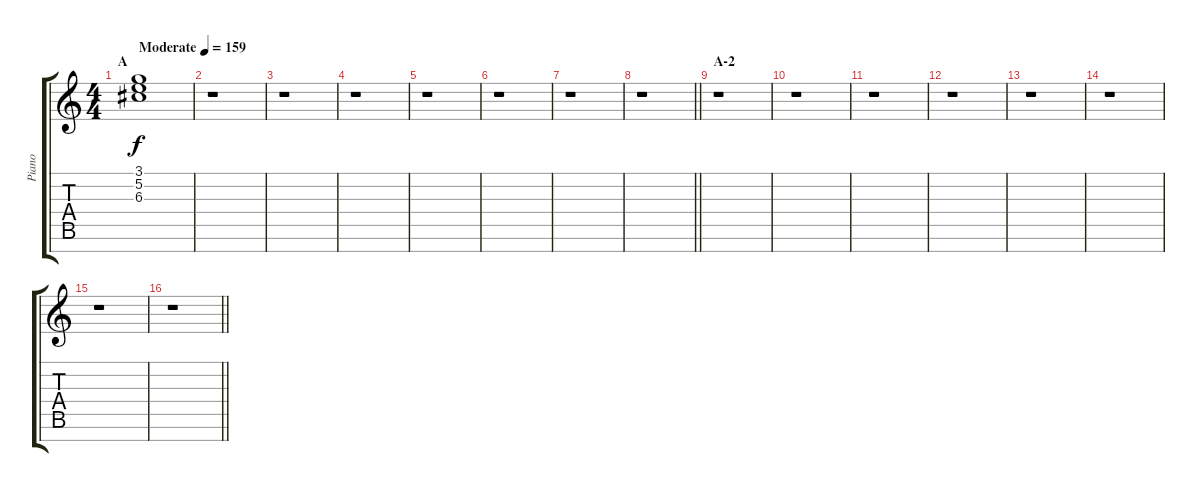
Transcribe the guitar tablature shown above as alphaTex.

\track ("Piano" "Piano") {instrument acousticgrandpiano}
\staff {score tabs}
\tuning (E5 B4 G4 D4 A3 E3 B2) {hide}
\ts (4 4)
\section ("" "A")
\tempo (159 "Moderate")
\clef g2
\ks c
(3.1 5.2 6.3).1{dy f instrument acousticgrandpiano} |
r.1 |
r.1 |
r.1 |
r.1 |
r.1 |
r.1 |
\barLineRight lightlight
r.1 |
\section ("" "A-2")
r.1 |
r.1 |
r.1 |
r.1 |
r.1 |
r.1 |
r.1 |
\barLineRight lightlight
r.1
